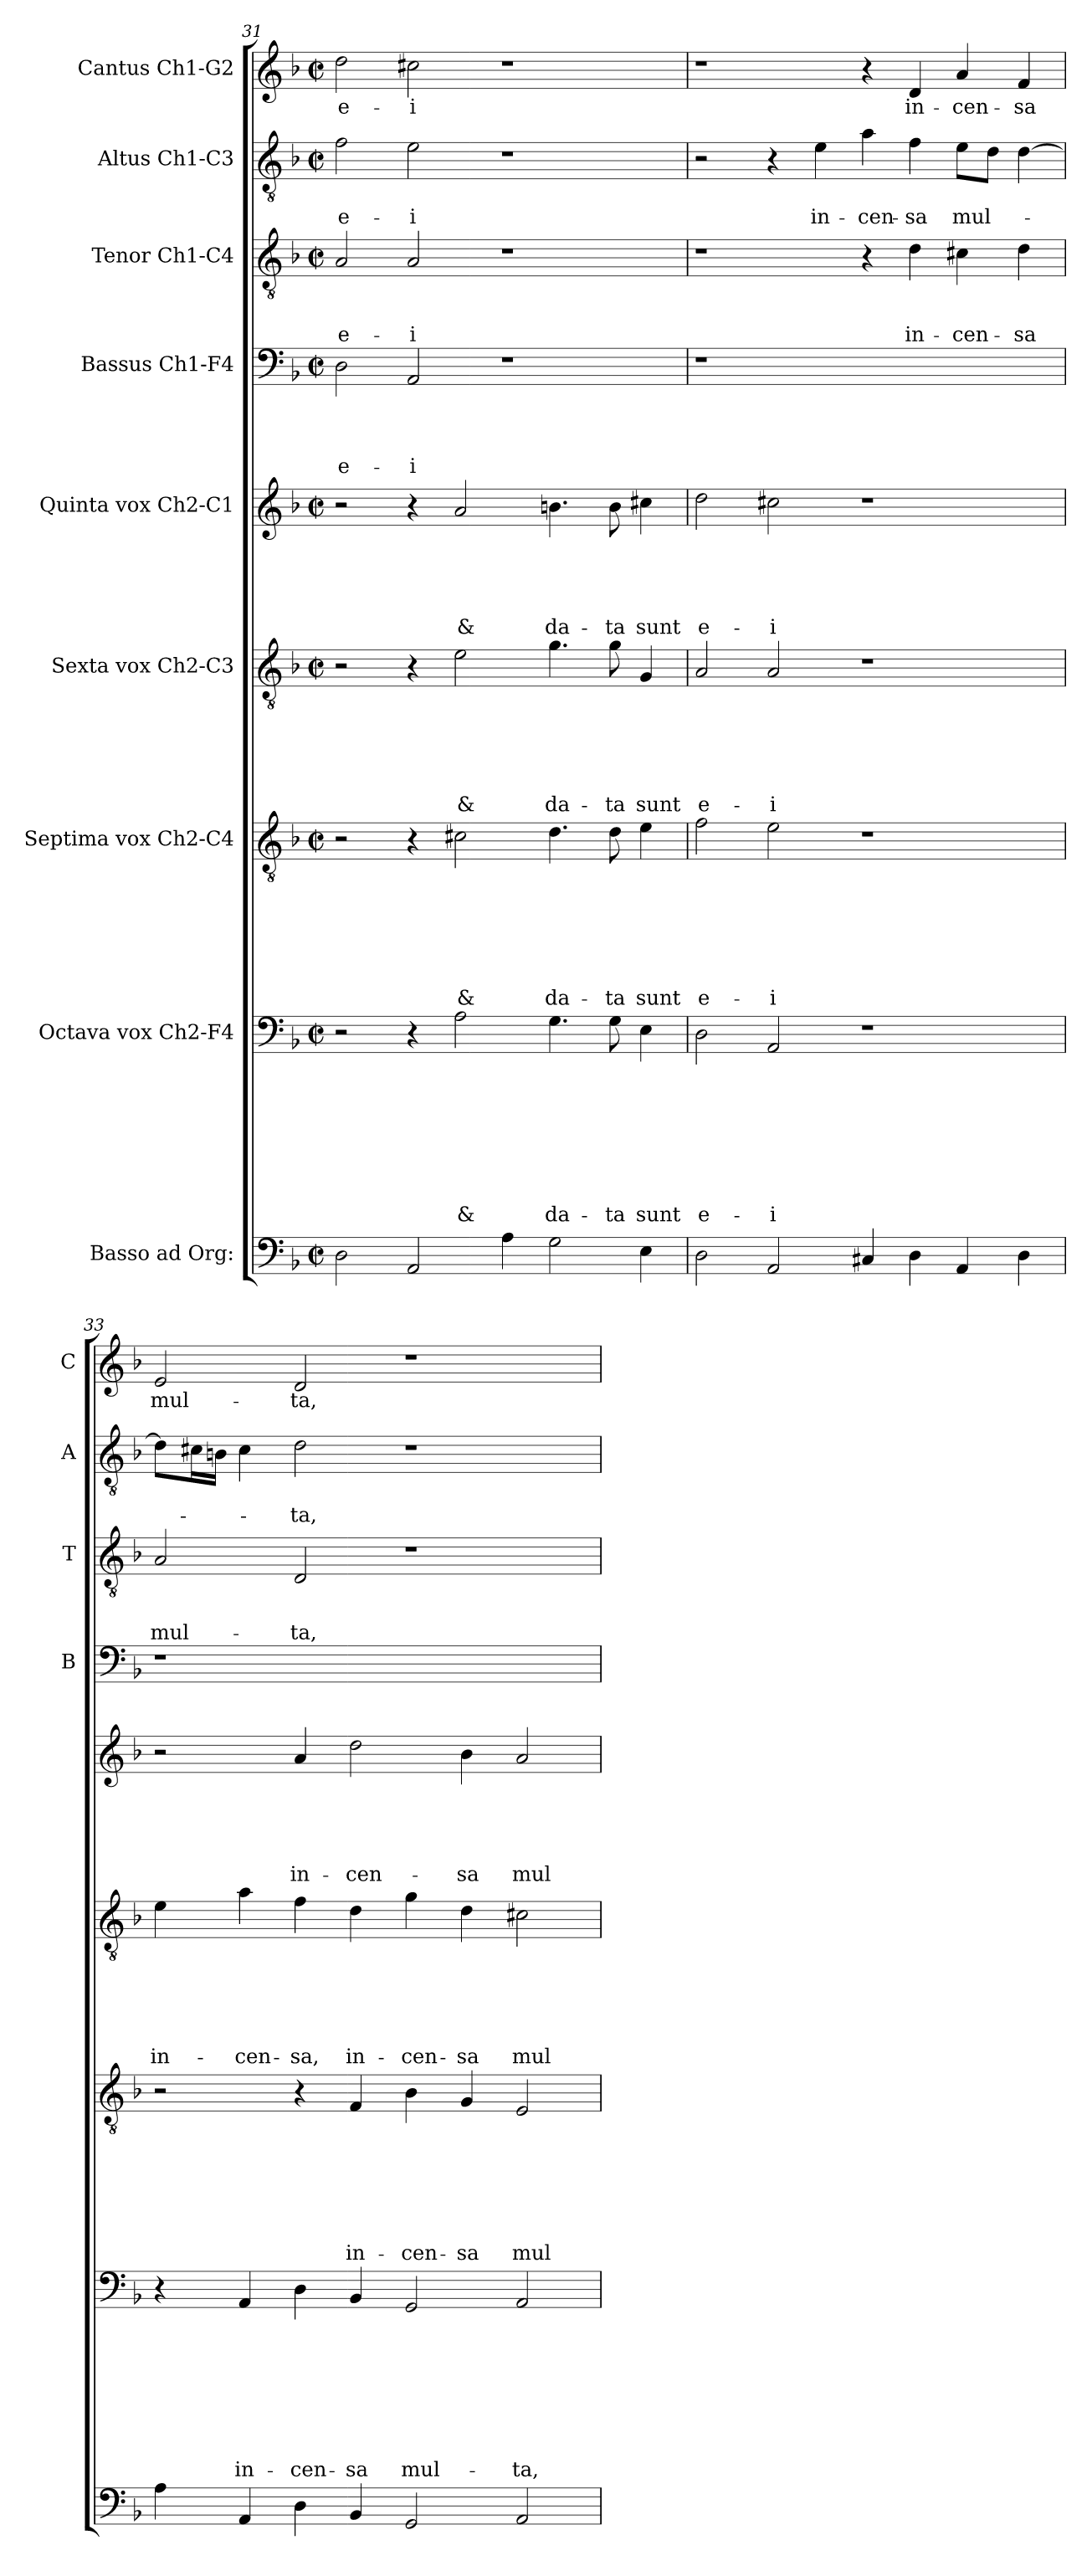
**kern	**kern	**text	**text	**text	**text	**text	**text	**text	**text	**kern	**text	**text	**text	**text	**text	**text	**text	**kern	**text	**text	**text	**text	**text	**text	**kern	**text	**text	**text	**text	**text	**kern	**text	**text	**text	**text	**kern	**text	**text	**text	**kern	**text	**text	**kern	**text
*part9	*part8	*part8	*part8	*part8	*part8	*part8	*part8	*part8	*part8	*part7	*part7	*part7	*part7	*part7	*part7	*part7	*part7	*part6	*part6	*part6	*part6	*part6	*part6	*part6	*part5	*part5	*part5	*part5	*part5	*part5	*part4	*part4	*part4	*part4	*part4	*part3	*part3	*part3	*part3	*part2	*part2	*part2	*part1	*part1
*staff9	*staff8	*staff8	*staff8	*staff8	*staff8	*staff8	*staff8	*staff8	*staff8	*staff7	*staff7	*staff7	*staff7	*staff7	*staff7	*staff7	*staff7	*staff6	*staff6	*staff6	*staff6	*staff6	*staff6	*staff6	*staff5	*staff5	*staff5	*staff5	*staff5	*staff5	*staff4	*staff4	*staff4	*staff4	*staff4	*staff3	*staff3	*staff3	*staff3	*staff2	*staff2	*staff2	*staff1	*staff1
*I"Basso ad Org:	*I"Octava vox Ch2-F4	*	*	*	*	*	*	*	*	*I"Septima vox Ch2-C4	*	*	*	*	*	*	*	*I"Sexta vox Ch2-C3	*	*	*	*	*	*	*I"Quinta vox Ch2-C1	*	*	*	*	*	*I"Bassus Ch1-F4	*	*	*	*	*I"Tenor Ch1-C4	*	*	*	*I"Altus Ch1-C3	*	*	*I"Cantus Ch1-G2	*
*	*	*	*	*	*	*	*	*	*	*	*	*	*	*	*	*	*	*	*	*	*	*	*	*	*	*	*	*	*	*	*I'B	*	*	*	*	*I'T	*	*	*	*I'A	*	*	*I'C	*
*clefF4	*clefF4	*	*	*	*	*	*	*	*	*clefGv2	*	*	*	*	*	*	*	*clefGv2	*	*	*	*	*	*	*clefG2	*	*	*	*	*	*clefF4	*	*	*	*	*clefGv2	*	*	*	*clefGv2	*	*	*clefG2	*
*k[b-]	*k[b-]	*	*	*	*	*	*	*	*	*k[b-]	*	*	*	*	*	*	*	*k[b-]	*	*	*	*	*	*	*k[b-]	*	*	*	*	*	*k[b-]	*	*	*	*	*k[b-]	*	*	*	*k[b-]	*	*	*k[b-]	*
*F:	*F:	*	*	*	*	*	*	*	*	*F:	*	*	*	*	*	*	*	*F:	*	*	*	*	*	*	*F:	*	*	*	*	*	*F:	*	*	*	*	*F:	*	*	*	*F:	*	*	*F:	*
*M2/2	*M2/2	*	*	*	*	*	*	*	*	*M2/2	*	*	*	*	*	*	*	*M2/2	*	*	*	*	*	*	*M2/2	*	*	*	*	*	*M2/2	*	*	*	*	*M2/2	*	*	*	*M2/2	*	*	*M2/2	*
*met(c|)	*met(c|)	*	*	*	*	*	*	*	*	*met(c|)	*	*	*	*	*	*	*	*met(c|)	*	*	*	*	*	*	*met(c|)	*	*	*	*	*	*met(c|)	*	*	*	*	*met(c|)	*	*	*	*met(c|)	*	*	*met(c|)	*
=31	=31	=31	=31	=31	=31	=31	=31	=31	=31	=31	=31	=31	=31	=31	=31	=31	=31	=31	=31	=31	=31	=31	=31	=31	=31	=31	=31	=31	=31	=31	=31	=31	=31	=31	=31	=31	=31	=31	=31	=31	=31	=31	=31	=31
!	!	!	!	!	!	!	!	!	!	!	!	!	!	!	!	!	!	!	!	!	!	!	!	!	!	!	!	!	!	!	!	!	!	!	!LO:LY:b	!	!	!	!LO:LY:b	!	!	!LO:LY:b	!	!LO:LY:b
2D\	2r	.	.	.	.	.	.	.	.	2r	.	.	.	.	.	.	.	2r	.	.	.	.	.	.	2r	.	.	.	.	.	2D\	.	.	.	e-	2A/	.	.	e-	2f\	.	e-	2dd\	e-
!	!	!	!	!	!	!	!	!	!	!	!	!	!	!	!	!	!	!	!	!	!	!	!	!	!	!	!	!	!	!	!	!	!	!	!LO:LY:b	!	!	!	!LO:LY:b	!	!	!LO:LY:b	!	!LO:LY:b
2AA/	4r	.	.	.	.	.	.	.	.	4r	.	.	.	.	.	.	.	4r	.	.	.	.	.	.	4r	.	.	.	.	.	2AA/	.	.	.	-i	2A/	.	.	-i	2e\	.	-i	2cc#X\	-i
!	!	!	!	!	!	!	!	!	!LO:LY:b	!	!	!	!	!	!	!	!LO:LY:b	!	!	!	!	!	!	!LO:LY:b	!	!	!	!	!	!LO:LY:b	!	!	!	!	!	!	!	!	!	!	!	!	!	!
.	2A\	.	.	.	.	.	.	.	&	2c#\	.	.	.	.	.	.	&	2e\	.	.	.	.	.	&	2a/	.	.	.	.	&	.	.	.	.	.	.	.	.	.	.	.	.	.	.
4A\	.	.	.	.	.	.	.	.	.	.	.	.	.	.	.	.	.	.	.	.	.	.	.	.	.	.	.	.	.	.	1r	.	.	.	.	1r	.	.	.	1r	.	.	1r	.
!	!	!	!	!	!	!	!	!	!LO:LY:b	!	!	!	!	!	!	!	!LO:LY:b	!	!	!	!	!	!	!LO:LY:b	!	!	!	!	!	!LO:LY:b	!	!	!	!	!	!	!	!	!	!	!	!	!	!
2G\	4.G\	.	.	.	.	.	.	.	da-	4.d\	.	.	.	.	.	.	da-	4.g\	.	.	.	.	.	da-	4.bn\	.	.	.	.	da-	.	.	.	.	.	.	.	.	.	.	.	.	.	.
!	!	!	!	!	!	!	!	!	!LO:LY:b	!	!	!	!	!	!	!	!LO:LY:b	!	!	!	!	!	!	!LO:LY:b	!	!	!	!	!	!LO:LY:b	!	!	!	!	!	!	!	!	!	!	!	!	!	!
.	8G\	.	.	.	.	.	.	.	-ta	8d\	.	.	.	.	.	.	-ta	8g\	.	.	.	.	.	-ta	8b\	.	.	.	.	-ta	.	.	.	.	.	.	.	.	.	.	.	.	.	.
!	!	!	!	!	!	!	!	!	!LO:LY:b	!	!	!	!	!	!	!	!LO:LY:b	!	!	!	!	!	!	!LO:LY:b	!	!	!	!	!	!LO:LY:b	!	!	!	!	!	!	!	!	!	!	!	!	!	!
4E\	4E\	.	.	.	.	.	.	.	sunt	4e\	.	.	.	.	.	.	sunt	4G/	.	.	.	.	.	sunt	4cc#X\	.	.	.	.	sunt	.	.	.	.	.	.	.	.	.	.	.	.	.	.
=32	=32	=32	=32	=32	=32	=32	=32	=32	=32	=32	=32	=32	=32	=32	=32	=32	=32	=32	=32	=32	=32	=32	=32	=32	=32	=32	=32	=32	=32	=32	=32	=32	=32	=32	=32	=32	=32	=32	=32	=32	=32	=32	=32	=32
!	!	!	!	!	!	!	!	!	!LO:LY:b	!	!	!	!	!	!	!	!LO:LY:b	!	!	!	!	!	!	!LO:LY:b	!	!	!	!	!	!LO:LY:b	!	!	!	!	!	!	!	!	!	!	!	!	!	!
2D\	2D\	.	.	.	.	.	.	.	e-	2f\	.	.	.	.	.	.	e-	2A/	.	.	.	.	.	e-	2dd\	.	.	.	.	e-	1r	.	.	.	.	1r	.	.	.	2r	.	.	1r	.
!	!	!	!	!	!	!	!	!	!LO:LY:b	!	!	!	!	!	!	!	!LO:LY:b	!	!	!	!	!	!	!LO:LY:b	!	!	!	!	!	!LO:LY:b	!	!	!	!	!	!	!	!	!	!	!	!	!	!
2AA/	2AA/	.	.	.	.	.	.	.	-i	2e\	.	.	.	.	.	.	-i	2A/	.	.	.	.	.	-i	2cc#X\	.	.	.	.	-i	.	.	.	.	.	.	.	.	.	4r	.	.	.	.
!	!	!	!	!	!	!	!	!	!	!	!	!	!	!	!	!	!	!	!	!	!	!	!	!	!	!	!	!	!	!	!	!	!	!	!	!	!	!	!	!	!	!LO:LY:b	!	!
.	.	.	.	.	.	.	.	.	.	.	.	.	.	.	.	.	.	.	.	.	.	.	.	.	.	.	.	.	.	.	.	.	.	.	.	.	.	.	.	4e\	.	in-	.	.
!	!	!	!	!	!	!	!	!	!	!	!	!	!	!	!	!	!	!	!	!	!	!	!	!	!	!	!	!	!	!	!	!	!	!	!	!	!	!	!	!	!	!LO:LY:b	!	!
4C#X/	1r	.	.	.	.	.	.	.	.	1r	.	.	.	.	.	.	.	1r	.	.	.	.	.	.	1r	.	.	.	.	.	1ryy	.	.	.	.	4r	.	.	.	4a\	.	-cen-	4r	.
!	!	!	!	!	!	!	!	!	!	!	!	!	!	!	!	!	!	!	!	!	!	!	!	!	!	!	!	!	!	!	!	!	!	!	!	!	!	!	!LO:LY:b	!	!	!LO:LY:b	!	!LO:LY:b
4D\	.	.	.	.	.	.	.	.	.	.	.	.	.	.	.	.	.	.	.	.	.	.	.	.	.	.	.	.	.	.	.	.	.	.	.	4d\	.	.	in-	4f\	.	-sa	4d/	in-
!	!	!	!	!	!	!	!	!	!	!	!	!	!	!	!	!	!	!	!	!	!	!	!	!	!	!	!	!	!	!	!	!	!	!	!	!	!	!	!LO:LY:b	!	!	!LO:LY:b	!	!LO:LY:b
4AA/	.	.	.	.	.	.	.	.	.	.	.	.	.	.	.	.	.	.	.	.	.	.	.	.	.	.	.	.	.	.	.	.	.	.	.	4c#X\	.	.	-cen-	8e\L	.	mul-	4a/	-cen-
.	.	.	.	.	.	.	.	.	.	.	.	.	.	.	.	.	.	.	.	.	.	.	.	.	.	.	.	.	.	.	.	.	.	.	.	.	.	.	.	8d\J	.	.	.	.
!	!	!	!	!	!	!	!	!	!	!	!	!	!	!	!	!	!	!	!	!	!	!	!	!	!	!	!	!	!	!	!	!	!	!	!	!	!	!	!LO:LY:b	!	!	!	!	!LO:LY:b
4D\	.	.	.	.	.	.	.	.	.	.	.	.	.	.	.	.	.	.	.	.	.	.	.	.	.	.	.	.	.	.	.	.	.	.	.	4d\	.	.	-sa	[4d\	.	.	4f/	-sa
!!LO:LB:g=z
=33	=33	=33	=33	=33	=33	=33	=33	=33	=33	=33	=33	=33	=33	=33	=33	=33	=33	=33	=33	=33	=33	=33	=33	=33	=33	=33	=33	=33	=33	=33	=33	=33	=33	=33	=33	=33	=33	=33	=33	=33	=33	=33	=33	=33
!	!	!	!	!	!	!	!	!	!	!	!	!	!	!	!	!	!	!	!	!	!	!	!	!LO:LY:b	!	!	!	!	!	!	!	!	!	!	!	!	!	!	!LO:LY:b	!	!	!	!	!LO:LY:b
4A\	4r	.	.	.	.	.	.	.	.	2r	.	.	.	.	.	.	.	4e\	.	.	.	.	.	in-	2r	.	.	.	.	.	1r	.	.	.	.	2A/	.	.	mul-	8d\L]	.	.	2e/	mul-
.	.	.	.	.	.	.	.	.	.	.	.	.	.	.	.	.	.	.	.	.	.	.	.	.	.	.	.	.	.	.	.	.	.	.	.	.	.	.	.	16c#X\L	.	.	.	.
.	.	.	.	.	.	.	.	.	.	.	.	.	.	.	.	.	.	.	.	.	.	.	.	.	.	.	.	.	.	.	.	.	.	.	.	.	.	.	.	16Bn\JJ	.	.	.	.
!	!	!	!	!	!	!	!	!	!LO:LY:b	!	!	!	!	!	!	!	!	!	!	!	!	!	!	!LO:LY:b	!	!	!	!	!	!	!	!	!	!	!	!	!	!	!	!	!	!	!	!
4AA/	4AA/	.	.	.	.	.	.	.	in-	.	.	.	.	.	.	.	.	4a\	.	.	.	.	.	-cen-	.	.	.	.	.	.	.	.	.	.	.	.	.	.	.	4c#\	.	.	.	.
!	!	!	!	!	!	!	!	!	!LO:LY:b	!	!	!	!	!	!	!	!	!	!	!	!	!	!	!LO:LY:b	!	!	!	!	!	!LO:LY:b	!	!	!	!	!	!	!	!	!LO:LY:b	!	!	!LO:LY:b	!	!LO:LY:b
4D\	4D\	.	.	.	.	.	.	.	-cen-	4r	.	.	.	.	.	.	.	4f\	.	.	.	.	.	-sa,	4a/	.	.	.	.	in-	.	.	.	.	.	2D/	.	.	-ta,	2d\	.	-ta,	2d/	-ta,
!	!	!	!	!	!	!	!	!	!LO:LY:b	!	!	!	!	!	!	!	!LO:LY:b	!	!	!	!	!	!	!LO:LY:b	!	!	!	!	!	!LO:LY:b	!	!	!	!	!	!	!	!	!	!	!	!	!	!
4BB-/	4BB-/	.	.	.	.	.	.	.	-sa	4F/	.	.	.	.	.	.	in-	4d\	.	.	.	.	.	in-	2dd\	.	.	.	.	-cen-	.	.	.	.	.	.	.	.	.	.	.	.	.	.
!	!	!	!	!	!	!	!	!	!LO:LY:b	!	!	!	!	!	!	!	!LO:LY:b	!	!	!	!	!	!	!LO:LY:b	!	!	!	!	!	!	!	!	!	!	!	!	!	!	!	!	!	!	!	!
2GG/	2GG/	.	.	.	.	.	.	.	mul-	4B-\	.	.	.	.	.	.	-cen-	4g\	.	.	.	.	.	-cen-	.	.	.	.	.	.	1ryy	.	.	.	.	1r	.	.	.	1r	.	.	1r	.
!	!	!	!	!	!	!	!	!	!	!	!	!	!	!	!	!	!LO:LY:b	!	!	!	!	!	!	!LO:LY:b	!	!	!	!	!	!LO:LY:b	!	!	!	!	!	!	!	!	!	!	!	!	!	!
.	.	.	.	.	.	.	.	.	.	4G/	.	.	.	.	.	.	-sa	4d\	.	.	.	.	.	-sa	4b-\	.	.	.	.	-sa	.	.	.	.	.	.	.	.	.	.	.	.	.	.
!	!	!	!	!	!	!	!	!	!LO:LY:b	!	!	!	!	!	!	!	!LO:LY:b	!	!	!	!	!	!	!LO:LY:b	!	!	!	!	!	!LO:LY:b	!	!	!	!	!	!	!	!	!	!	!	!	!	!
2AA/	2AA/	.	.	.	.	.	.	.	-ta,	2E/	.	.	.	.	.	.	mul-	2c#X\	.	.	.	.	.	mul-	2a/	.	.	.	.	mul-	.	.	.	.	.	.	.	.	.	.	.	.	.	.
=	=	=	=	=	=	=	=	=	=	=	=	=	=	=	=	=	=	=	=	=	=	=	=	=	=	=	=	=	=	=	=	=	=	=	=	=	=	=	=	=	=	=	=	=
*-	*-	*-	*-	*-	*-	*-	*-	*-	*-	*-	*-	*-	*-	*-	*-	*-	*-	*-	*-	*-	*-	*-	*-	*-	*-	*-	*-	*-	*-	*-	*-	*-	*-	*-	*-	*-	*-	*-	*-	*-	*-	*-	*-	*-
